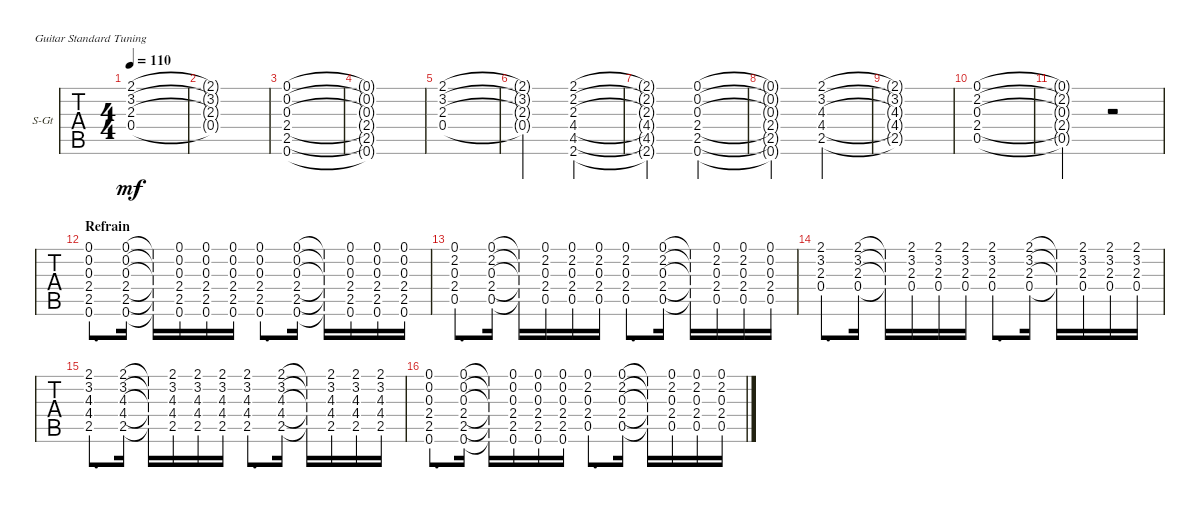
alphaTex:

\bracketExtendMode groupsimilarinstruments
\firstSystemTrackNameOrientation horizontal
\otherSystemsTrackNameOrientation horizontal
\track ("Rhythm Guitar " "S-Gt") {instrument acousticguitarsteel}
\staff {tabs}
\tuning (E4 B3 G3 D3 A2 E2)
\ts (4 4)
\beaming (8 2 2 2 2)
\tempo 110
\clef g2
\ks c
(2.1 3.2 2.3 0.4).1{dy mf instrument acousticguitarsteel} |
(0.4{t} 2.3{t} 3.2{t} 2.1{t}).1 |
(0.1 0.2 0.3 2.4 2.5 0.6).1 |
(0.6{t} 2.5{t} 2.4{t} 0.3{t} 0.2{t} 0.1{t}).1 |
(2.1 3.2 2.3 0.4).1 |
(0.4{t} 2.3{t} 3.2{t} 2.1{t}).2 (2.6 4.5 4.4 2.3 2.2 2.1).2 |
(2.6{t} 4.5{t} 4.4{t} 2.3{t} 2.2{t} 2.1{t}).2 (0.1 0.2 0.3 2.4 2.5 0.6).2 |
(0.6{t} 2.5{t} 2.4{t} 0.3{t} 0.2{t} 0.1{t}).2 (2.1 3.2 4.3 4.4 2.5).2 |
(2.5{t} 4.4{t} 4.3{t} 3.2{t} 2.1{t}).1 |
(0.1 2.2 0.3 2.4 0.5).1 |
(0.5{t} 2.4{t} 0.3{t} 2.2{t} 0.1{t}).2 r.2 |
\section ("" "Refrain")
(0.1 0.2 0.3 2.4 2.5 0.6).8{d} (0.1 0.2 0.3 2.4 2.5 0.6).16 (0.1{t} 0.2{t} 0.3{t} 2.4{t} 2.5{t} 0.6{t}).16 (0.1 0.2 0.3 2.4 2.5 0.6).16 (0.1 0.2 0.3 2.4 2.5 0.6).16 (0.1 0.2 0.3 2.4 2.5 0.6).16 (0.1 0.2 0.3 2.4 2.5 0.6).8{d} (0.1 0.2 0.3 2.4 2.5 0.6).16 (0.1{t} 0.2{t} 0.3{t} 2.4{t} 2.5{t} 0.6{t}).16 (0.1 0.2 0.3 2.4 2.5 0.6).16 (0.1 0.2 0.3 2.4 2.5 0.6).16 (0.1 0.2 0.3 2.4 2.5 0.6).16 |
(0.1 2.2 0.3 2.4 0.5).8{d} (0.1 2.2 0.3 2.4 0.5).16 (0.1{t} 2.2{t} 0.3{t} 2.4{t} 0.5{t}).16 (0.1 2.2 0.3 2.4 0.5).16 (0.1 2.2 0.3 2.4 0.5).16 (0.1 2.2 0.3 2.4 0.5).16 (0.1 2.2 0.3 2.4 0.5).8{d} (0.1 2.2 0.3 2.4 0.5).16 (0.1{t} 2.2{t} 0.3{t} 2.4{t} 0.5{t}).16 (0.1 2.2 0.3 2.4 0.5).16 (0.1 2.2 0.3 2.4 0.5).16 (0.1 0.2 0.3 2.4 0.5).16 |
(2.1 3.2 2.3 0.4).8{d} (2.1 3.2 2.3 0.4).16 (2.1{t} 3.2{t} 2.3{t} 0.4{t}).16 (2.1 3.2 2.3 0.4).16 (2.1 3.2 2.3 0.4).16 (2.1 3.2 2.3 0.4).16 (2.1 3.2 2.3 0.4).8{d} (2.1 3.2 2.3 0.4).16 (2.1{t} 3.2{t} 2.3{t} 0.4{t}).16 (2.1 3.2 2.3 0.4).16 (2.1 3.2 2.3 0.4).16 (2.1 3.2 2.3 0.4).16 |
(2.1 3.2 4.3 4.4 2.5).8{d} (2.1 3.2 4.3 4.4 2.5).16 (2.1{t} 3.2{t} 4.3{t} 4.4{t} 2.5{t}).16 (2.1 3.2 4.3 4.4 2.5).16 (2.1 3.2 4.3 4.4 2.5).16 (2.1 3.2 4.3 4.4 2.5).16 (2.1 3.2 4.3 4.4 2.5).8{d} (2.1 3.2 4.3 4.4 2.5).16 (2.1{t} 3.2{t} 4.3{t} 4.4{t} 2.5{t}).16 (2.1 3.2 4.3 4.4 2.5).16 (2.1 3.2 4.3 4.4 2.5).16 (2.1 3.2 4.3 4.4 2.5).16 |
(0.1 0.2 0.3 2.4 2.5 0.6).8{d} (0.1 0.2 0.3 2.4 2.5 0.6).16 (0.1{t} 0.2{t} 0.3{t} 2.4{t} 2.5{t} 0.6{t}).16 (0.1 0.2 0.3 2.4 2.5 0.6).16 (0.1 0.2 0.3 2.4 2.5 0.6).16 (0.1 0.2 0.3 2.4 2.5 0.6).16 (0.1 2.2 0.3 2.4 0.5).8{d} (0.1 2.2 0.3 2.4 0.5).16 (0.1{t} 2.2{t} 0.3{t} 2.4{t} 0.5{t}).16 (0.1 2.2 0.3 2.4 0.5).16 (0.1 2.2 0.3 2.4 0.5).16 (0.1 2.2 0.3 2.4 0.5).16
